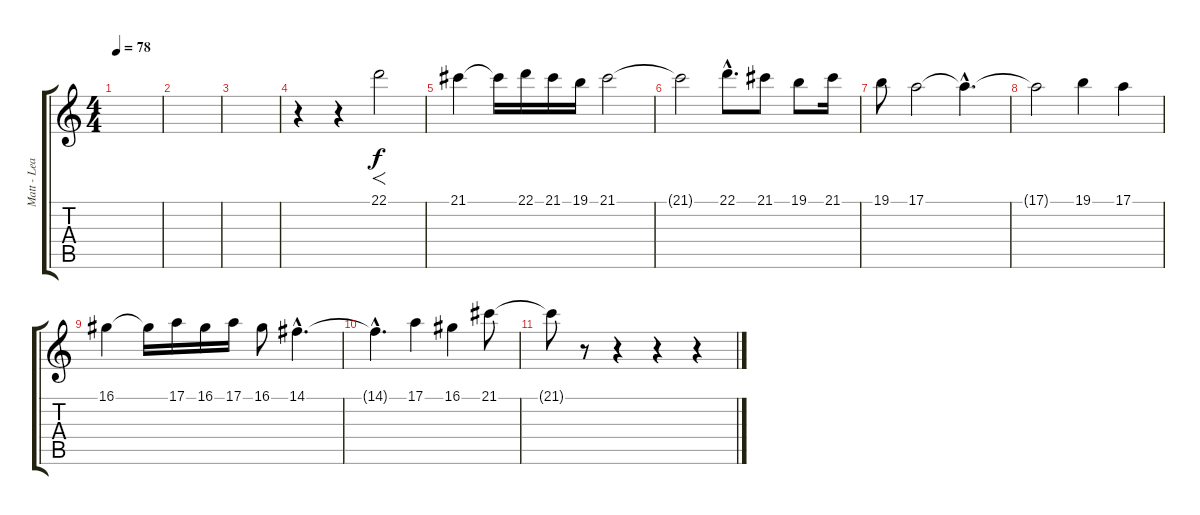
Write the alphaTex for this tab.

\track ("Matt - Lead Vocals" "Matt - Lea") {instrument trumpet}
\staff {score tabs}
\tuning (E4 B3 G3 D3 A2 E2) {hide}
\ts (4 4)
\tempo 78
\clef g2
\ks c
|
|
|
r.4 r.4 22.1.2{f} |
21.1.4 21.1{t}.16 22.1.16 21.1.16 19.1.16 21.1.2 |
21.1{t}.2 22.1{hac}.8{d} 21.1.8 19.1.8 21.1.16 |
19.1.8 17.1.2 17.1{hac t}.4{d} |
17.1{t}.2 19.1.4 17.1.4 |
16.1.4 16.1{t}.16 17.1.16 16.1.16 17.1.16 16.1.8 14.1{hac}.4{d} |
14.1{hac t}.4{d} 17.1.4 16.1.4 21.1.8 |
21.1{t}.8 r.8 r.4 r.4 r.4
